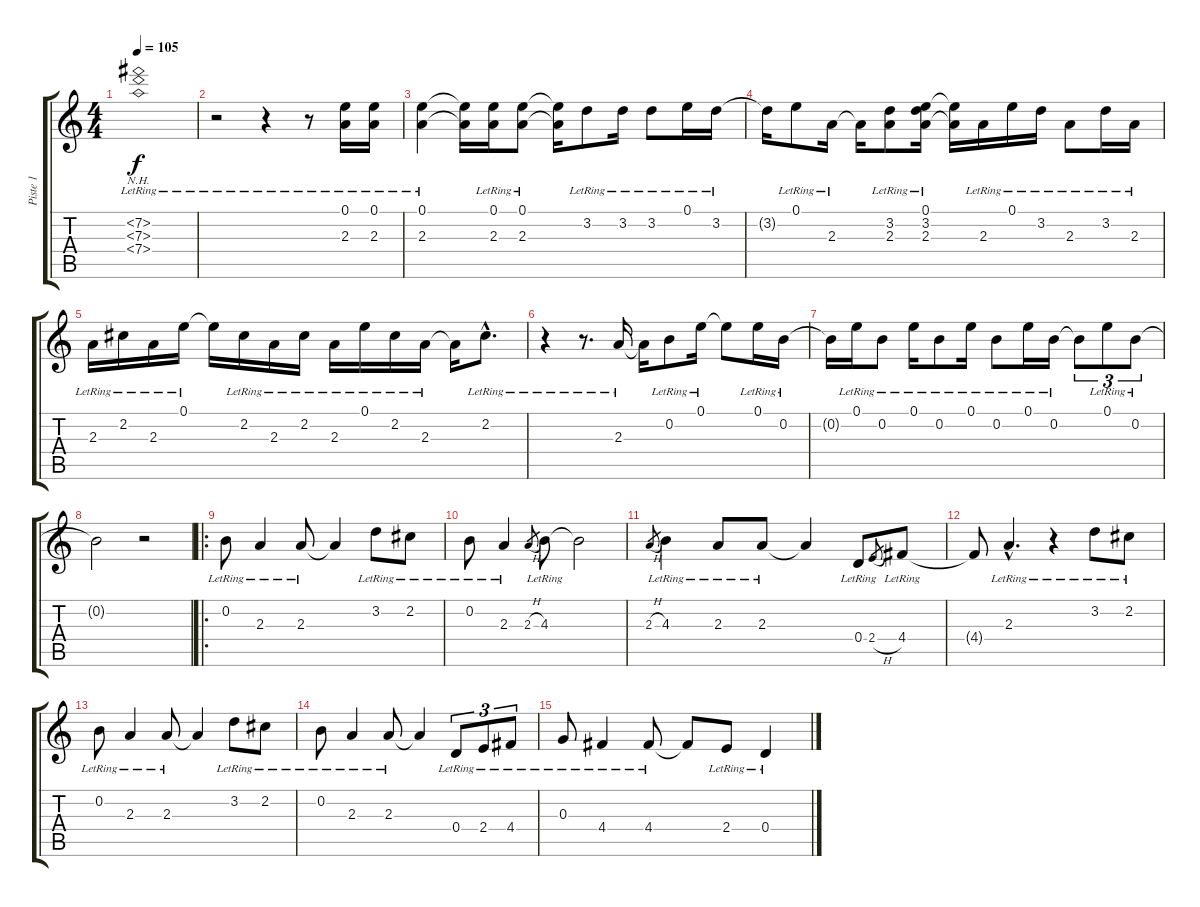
\track ("Piste 1" "Piste 1") {instrument acousticguitarsteel}
\staff {score tabs}
\tuning (E4 B3 G3 D3 A2 E2) {hide}
\ts (4 4)
\tempo 105
\clef g2
\ks c
(7.2{nh lr} 7.3{nh lr} 7.4{nh lr}).1{dy f volume 11 instrument acousticguitarsteel} |
r.2 r.4 r.8 (0.1{lr} 2.3{lr}).16 (0.1{lr} 2.3{lr}).16 |
(0.1{lr} 2.3{lr}).4 (0.1{t} 2.3{t}).16 (0.1{lr} 2.3{lr}).16 (0.1{lr} 2.3{lr}).8 (0.1{t} 2.3{t}).16 3.2{lr}.8 3.2{lr}.16 3.2{lr}.8 0.1{lr}.16 3.2{lr}.16 |
3.2{t}.16 0.1{lr}.8 2.3{lr}.16 2.3{t}.16 (3.2{lr} 2.3{lr}).8 (0.1{lr} 3.2{lr} 2.3{lr}).16 (0.1{t} 2.3{t}).16 2.3{lr}.16 0.1{lr}.16 3.2{lr}.16 2.3{lr}.8 3.2{lr}.16 2.3{lr}.16 |
2.3{lr}.16 2.2{lr}.16 2.3{lr}.16 0.1{lr}.16 0.1{t}.16 2.2{lr}.16 2.3{lr}.16 2.2{lr}.16 2.3{lr}.16 0.1{lr}.16 2.2{lr}.16 2.3{lr}.16 2.3{t}.16 2.2{hac lr}.8{d} |
r.4 r.8{d} 2.3{lr}.16 2.3{t}.16 0.2{lr}.8 0.1{lr}.16 0.1{t}.8 0.1{lr}.16 0.2{lr}.16 |
0.2{t}.16 0.1{lr}.16 0.2{lr}.8 0.1{lr}.16 0.2{lr}.8 0.1{lr}.16 0.2{lr}.8 0.1{lr}.16 0.2{lr}.16 0.2{t}.8{tu (3 2)} 0.1{lr}.8{tu (3 2)} 0.2{lr}.8{tu (3 2)} |
0.2{t}.2{volume 15} r.2 |
\ro
0.2{lr}.8 2.3{lr}.4 2.3{lr}.8 2.3{t}.4 3.2{lr}.8 2.2{lr}.8 |
0.2{lr}.8 2.3{lr}.4 2.3{h}.8{gr} 4.3{lr}.8 4.3{t}.2 |
2.3{h}.8{gr} 4.3{lr}.4 2.3{lr}.8 2.3{lr}.8 2.3{t}.4 0.4{lr}.8 2.4{h}.8{gr} 4.4{lr}.8 |
4.4{t}.8 2.3{hac lr}.4{d} r.4 3.2{lr}.8 2.2{lr}.8 |
0.2{lr}.8 2.3{lr}.4 2.3{lr}.8 2.3{t}.4 3.2{lr}.8 2.2{lr}.8 |
0.2{lr}.8 2.3{lr}.4 2.3{lr}.8 2.3{t}.4 0.4{lr}.8{tu (3 2)} 2.4{lr}.8{tu (3 2)} 4.4{lr}.8{tu (3 2)} |
0.3{lr}.8 4.4{lr}.4 4.4{lr}.8 4.4{t}.8 2.4{lr}.8 0.4{lr}.4
